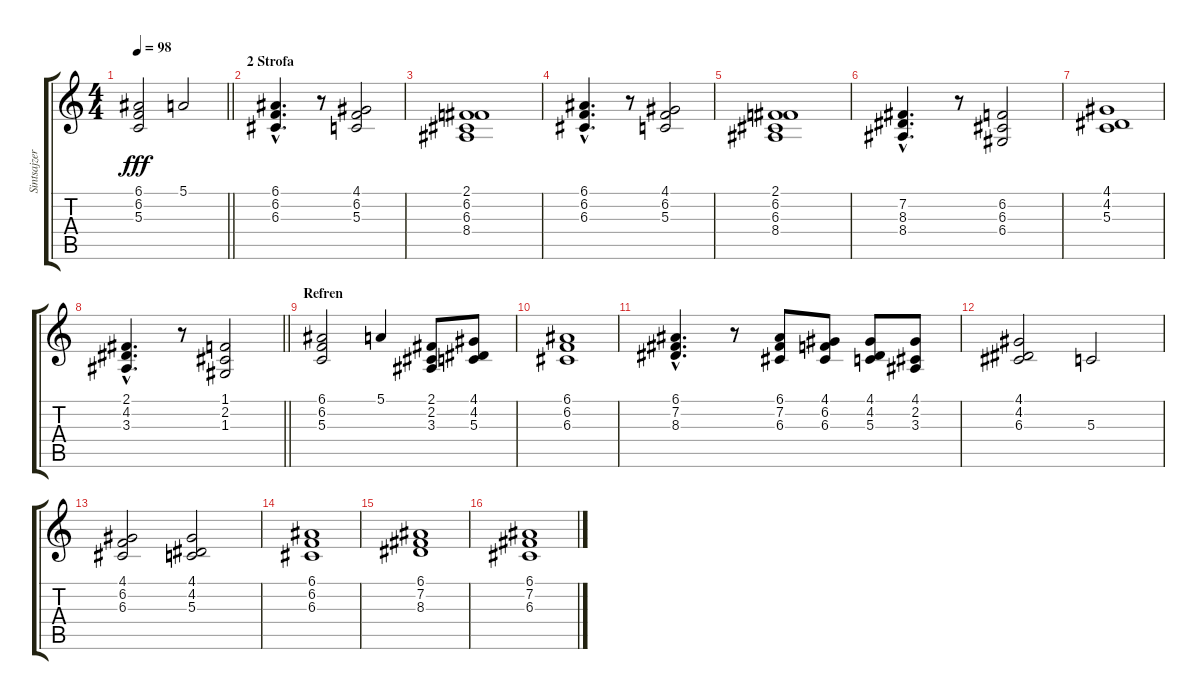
\track ("Sintsajzer" "Sintsajzer") {instrument synthstrings1}
\staff {score tabs}
\tuning (E4 B3 G3 D3 A2 E2) {hide}
\ts (4 4)
\tempo 98
\clef g2
\barLineRight lightlight
\ks c
(6.1 6.2 5.3).2{dy fff} 5.1.2 |
\section ("" "2 Strofa")
(6.1{hac} 6.2{hac} 6.3{hac}).4{d} r.8 (4.1 6.2 5.3).2 |
(2.1 6.2 6.3 8.4).1 |
(6.1{hac} 6.2{hac} 6.3{hac}).4{d} r.8 (4.1 6.2 5.3).2 |
(2.1 6.2 6.3 8.4).1 |
(7.2{hac} 8.3{hac} 8.4{hac}).4{d} r.8 (6.2 6.3 6.4).2 |
(4.1 4.2 5.3).1 |
\barLineRight lightlight
(2.1{hac} 4.2{hac} 3.3{hac}).4{d} r.8 (1.1 2.2 1.3).2 |
\section ("" "Refren")
(6.1 6.2 5.3).2 5.1.4 (2.1 2.2 3.3).8 (4.1 4.2 5.3).8 |
(6.1 6.2 6.3).1 |
(6.1{hac} 7.2{hac} 8.3{hac}).4{d} r.8 (6.1 7.2 6.3).8 (4.1 6.2 6.3).8 (4.1 4.2 5.3).8 (4.1 2.2 3.3).8 |
(4.1 4.2 6.3).2 5.3.2 |
(4.1 6.2 6.3).2 (4.1 4.2 5.3).2 |
(6.1 6.2 6.3).1 |
(6.1 7.2 8.3).1 |
(6.1 7.2 6.3).1
